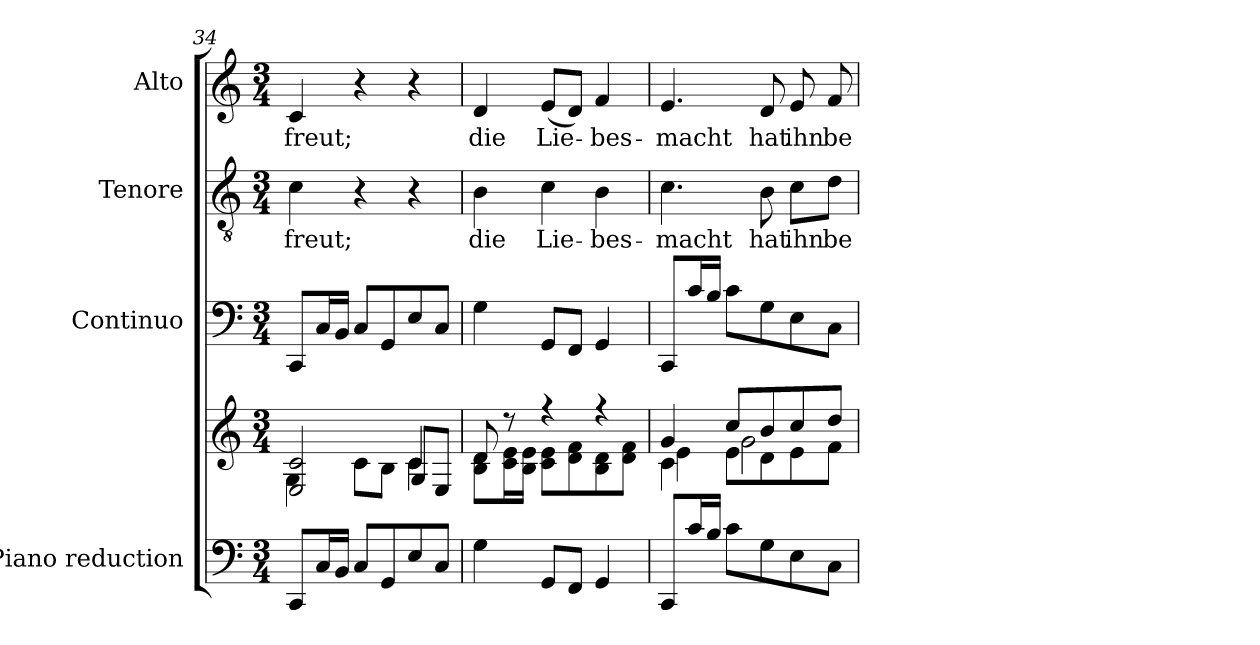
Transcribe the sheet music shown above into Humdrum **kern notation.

**kern	**kern	**kern	**kern	**text	**kern	**text
*part4	*part4	*part3	*part2	*part2	*part1	*part1
*staff5	*staff4	*staff3	*staff2	*staff2	*staff1	*staff1
*I"Piano reduction	*	*I"Continuo	*I"Tenore	*	*I"Alto	*
*I'Pno	*	*	*	*	*	*
*clefF4	*clefG2	*clefF4	*clefGv2	*	*clefG2	*
*k[]	*k[]	*k[]	*k[]	*	*k[]	*
*M3/4	*M3/4	*M3/4	*M3/4	*	*M3/4	*
=34	=34	=34	=34	=34	=34	=34
*	*^	*	*	*	*	*
*	*	*^	*	*	*	*	*
!	!	!	!	!	!	!LO:LY:b	!	!LO:LY:b
8CC/L	2E/ 2c/	4G\	2ryy	8CC/L	4c\	-freut;	4c/	-freut;
16C/L	.	.	.	16C/L	.	.	.	.
16BB/JJ	.	.	.	16BB/JJ	.	.	.	.
8C/L	.	8c\L	.	8C/L	4r	.	4r	.
8GG/	.	8B\J	.	8GG/	.	.	.	.
8E/	4c/	4c\	8G/L	8E/	4r	.	4r	.
8C/J	.	.	8E/J	8C/J	.	.	.	.
=35	=35	=35	=35	=35	=35	=35	=35	=35
!	!	!	!	!	!	!LO:LY:b	!	!LO:LY:b
*	*	*v	*v	*	*	*	*	*
4G\	8d/	8B\ 8d\L	4G\	4B\	die	4d/	die
.	8r	16c\ 16e\L	.	.	.	.	.
.	.	16B\ 16e\JJ	.	.	.	.	.
!	!	!	!	!	!LO:LY:b	!	!LO:LY:b
8GG/L	4r	8c\ 8e\L	8GG/L	4c\	Lie-	(<8e/L	Lie-
8FF/J	.	8d\ 8f\	8FF/J	.	.	8d/J)	.
!	!	!	!	!	!LO:LY:b	!	!LO:LY:b
4GG/	4r	8B\ 8d\	4GG/	4B\	-bes-	4f/	-bes-
.	.	8d\ 8f\J	.	.	.	.	.
=36	=36	=36	=36	=36	=36	=36	=36
*	*	*^	*	*	*	*	*
!	!	!	!	!	!	!LO:LY:b	!	!LO:LY:b
8CC/L	4g/	4c\	4e\	8CC/L	4.c\	-macht	4.e/	-macht
16c/L	.	.	.	16c/L	.	.	.	.
16B/JJ	.	.	.	16B/JJ	.	.	.	.
8c\L	8cc/L	8e\L	2g\	8c\L	.	.	.	.
!	!	!	!	!	!	!LO:LY:b	!	!LO:LY:b
8G\	8b/	8d\	.	8G\	8B\	hat	8d/	hat
!	!	!	!	!	!	!LO:LY:b	!	!LO:LY:b
8E\	8cc/	8e\	.	8E\	8c\L	ihn	8e/	ihn
!	!	!	!	!	!	!LO:LY:b	!	!LO:LY:b
8C\J	8dd/J	8f\J	.	8C\J	8d\J	be-	8f/	be-
*	*v	*v	*v	*	*	*	*	*
=	=	=	=	=	=	=
*-	*-	*-	*-	*-	*-	*-
